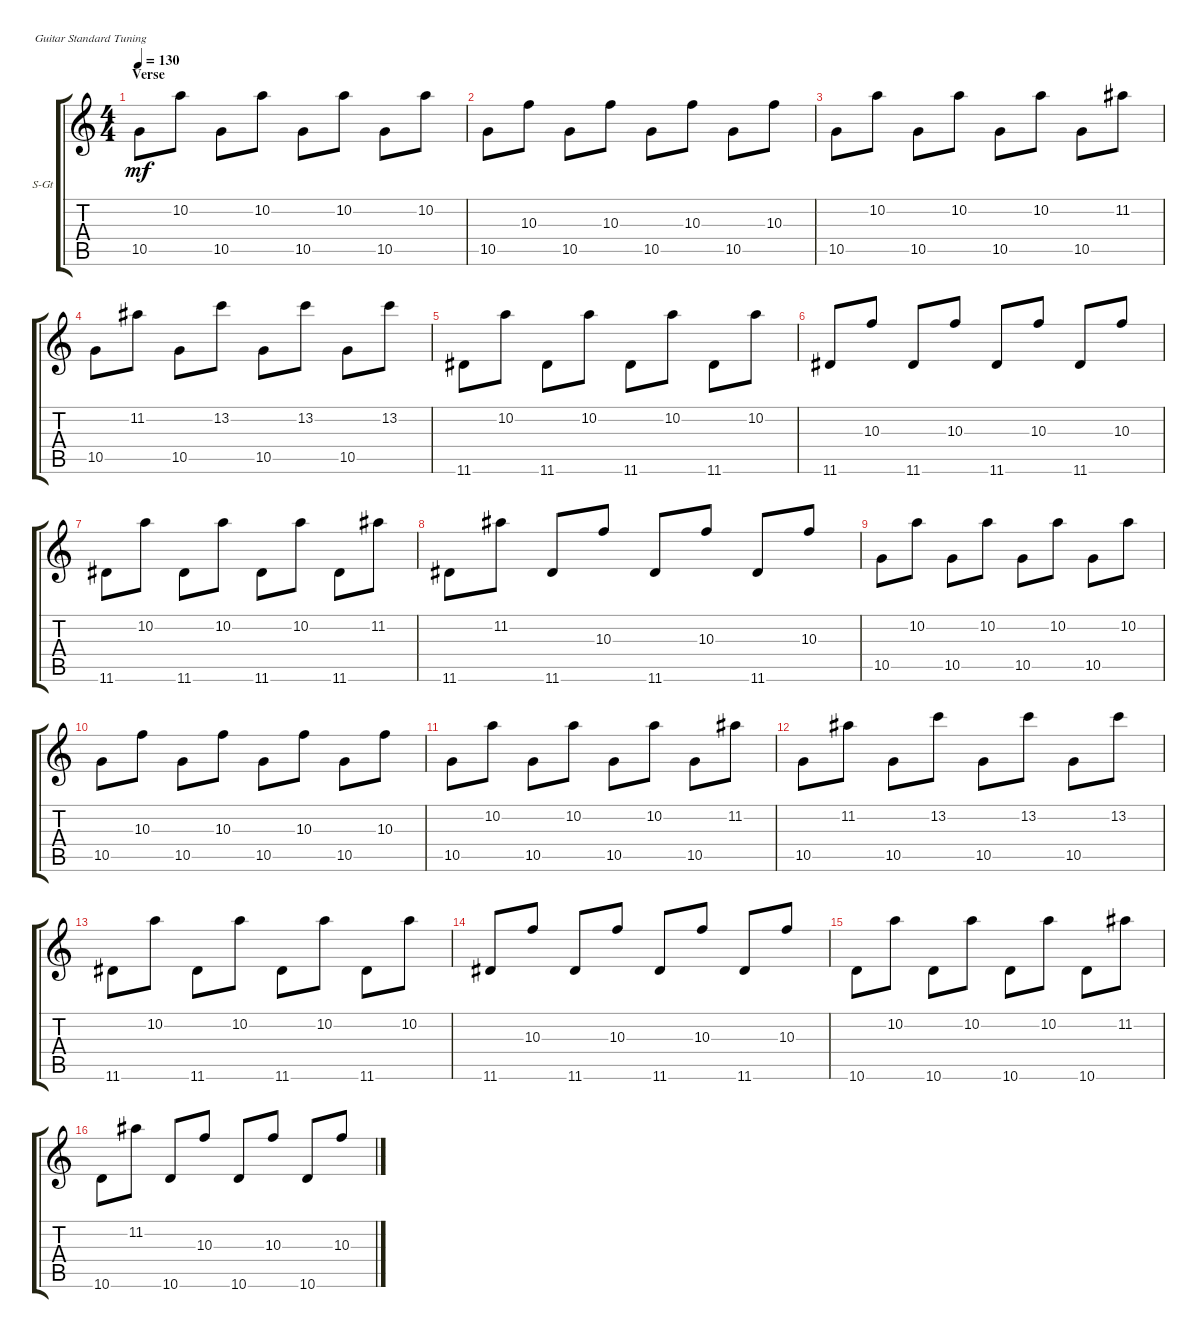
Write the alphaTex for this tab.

\defaultSystemsLayout 4
\bracketExtendMode groupsimilarinstruments
\firstSystemTrackNameOrientation horizontal
\otherSystemsTrackNameOrientation horizontal
\track ("Steel Guitar" "S-Gt") {instrument acousticguitarsteel}
\staff {score tabs}
\tuning (E4 B3 G3 D3 A2 E2)
\ts (4 4)
\section ("" "Verse")
\tempo 130
\clef g2
\ks c
10.5.8{dy mf} 10.2.8 10.5.8 10.2.8 10.5.8 10.2.8 10.5.8 10.2.8 |
10.5.8 10.3.8 10.5.8 10.3.8 10.5.8 10.3.8 10.5.8 10.3.8 |
10.5.8 10.2.8 10.5.8 10.2.8 10.5.8 10.2.8 10.5.8 11.2.8 |
10.5.8 11.2.8 10.5.8 13.2.8 10.5.8 13.2.8 10.5.8 13.2.8 |
11.6.8 10.2.8 11.6.8 10.2.8 11.6.8 10.2.8 11.6.8 10.2.8 |
11.6.8 10.3.8 11.6.8 10.3.8 11.6.8 10.3.8 11.6.8 10.3.8 |
11.6.8 10.2.8 11.6.8 10.2.8 11.6.8 10.2.8 11.6.8 11.2.8 |
11.6.8 11.2.8 11.6.8 10.3.8 11.6.8 10.3.8 11.6.8 10.3.8 |
10.5.8 10.2.8 10.5.8 10.2.8 10.5.8 10.2.8 10.5.8 10.2.8 |
10.5.8 10.3.8 10.5.8 10.3.8 10.5.8 10.3.8 10.5.8 10.3.8 |
10.5.8 10.2.8 10.5.8 10.2.8 10.5.8 10.2.8 10.5.8 11.2.8 |
10.5.8 11.2.8 10.5.8 13.2.8 10.5.8 13.2.8 10.5.8 13.2.8 |
11.6.8 10.2.8 11.6.8 10.2.8 11.6.8 10.2.8 11.6.8 10.2.8 |
11.6.8 10.3.8 11.6.8 10.3.8 11.6.8 10.3.8 11.6.8 10.3.8 |
10.6.8 10.2.8 10.6.8 10.2.8 10.6.8 10.2.8 10.6.8 11.2.8 |
10.6.8 11.2.8 10.6.8 10.3.8 10.6.8 10.3.8 10.6.8 10.3.8
